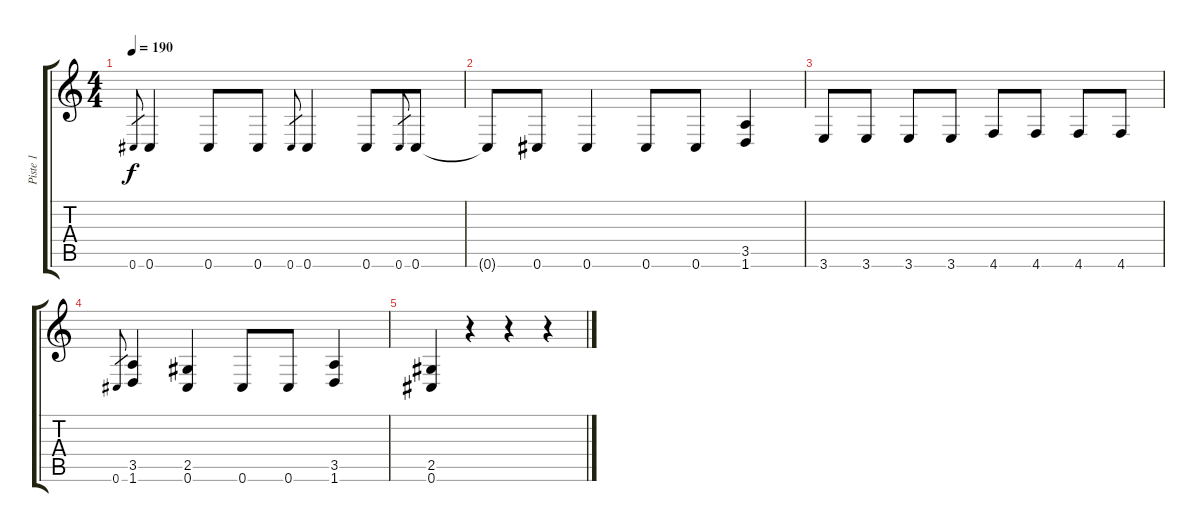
\track ("Piste 1" "Piste 1") {instrument distortionguitar}
\staff {score tabs}
\tuning (Db4 Ab3 E3 B2 Gb2 Db2) {hide}
\ts (4 4)
\tempo 190
\clef g2
\ks c
0.6.8{gr dy f} 0.6.4 0.6.8 0.6.8 0.6.8{gr} 0.6.4 0.6.8 0.6.8{gr} 0.6.8 |
0.6{t}.8 0.6.8 0.6.4 0.6.8 0.6.8 (3.5 1.6).4 |
3.6.8 3.6.8 3.6.8 3.6.8 4.6.8 4.6.8 4.6.8 4.6.8 |
0.6.8{gr} (3.5 1.6).4 (2.5 0.6).4 0.6.8 0.6.8 (3.5 1.6).4 |
(2.5 0.6).4 r.4 r.4 r.4
